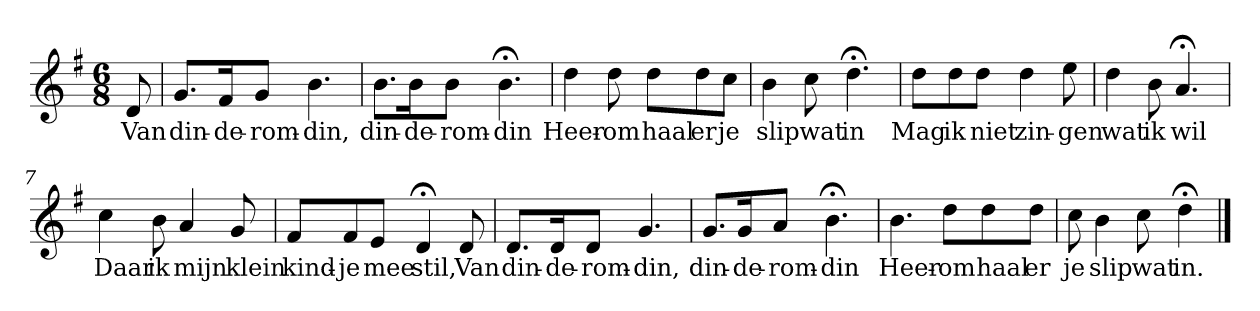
**kern	**text
*part1	*part1
*staff1	*staff1
*k[f#]	*
*G:	*
*M6/8	*
*MM120	*
=	=
8d	Van
=1	=1
8.gL	din-
16f#K	-de-
8gJ	-rom-
4.b	-din,
=2	=2
8.bL	din-
16bK	-de-
8bJ	-rom-
4.b;<	-din
=3	=3
4dd	Heer-
8dd	-om
8ddL	haal
8dd	er
8ccJ	je
=4	=4
4b	slip
8cc	wat
4.dd;<	in
=5	=5
8ddL	Mag
8dd	ik
8ddJ	niet
4dd	zin-
8ee	-gen
=6	=6
4dd	wat
8b	ik
4.a;<	wil
=7	=7
4cc	Daar
8b	ik
4a	mijn
8g	klein
=8	=8
8f#L	kind-
8f#	-je
8eJ	mee
4d;<	stil,
8d	Van
=9	=9
8.dL	din-
16dK	-de-
8dJ	-rom-
4.g	-din,
=10	=10
8.gL	din-
16gK	-de-
8aJ	-rom-
4.b;<	-din
=11	=11
4.b	Heer-
8ddL	-om
8dd	haal
8ddJ	er
=12	=12
8cc	je
4b	slip
8cc	wat
4dd;<	in.
==	==
*-	*-
